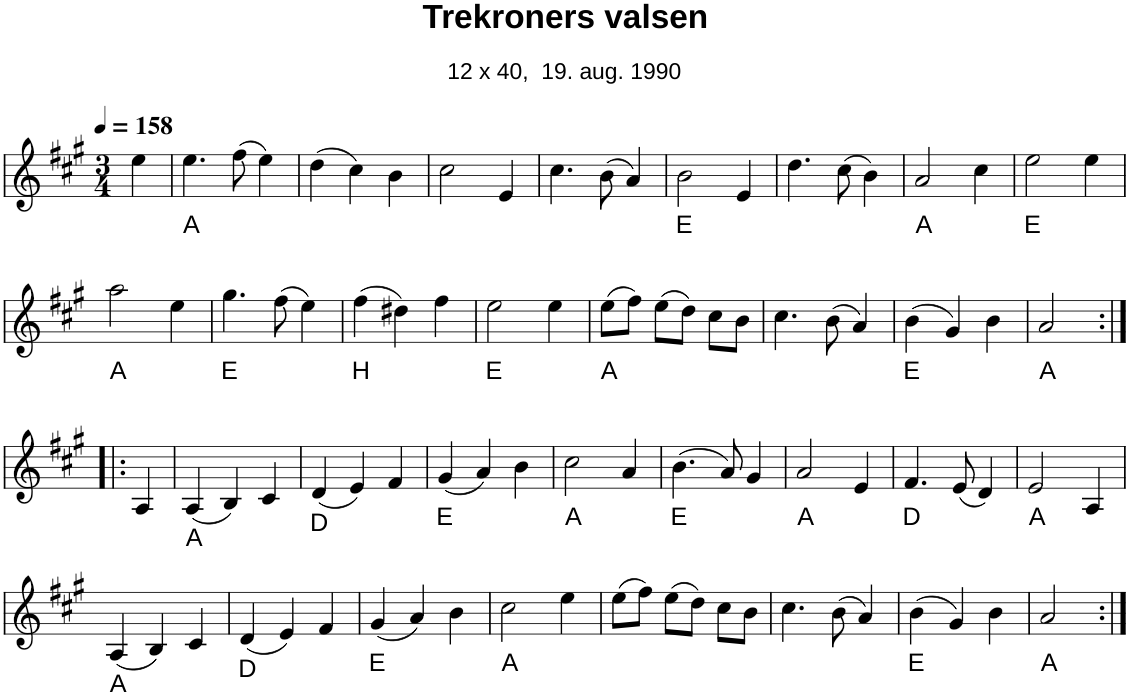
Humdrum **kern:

**kern	**harte
*part1	*part1
*staff1	*
*I"Piano	*
*I'Pno.	*
*clefG2	*
*k[f#c#g#]	*
*M3/4	*
*MM158	*
=1	=1
4ee\	.
=2	=2
4.ee\	A:maj
(8ff#\	.
4ee\)	.
=3	=3
(4dd\	.
4cc#\)	.
4b\	.
=4	=4
2cc#\	.
4e/	.
=5	=5
4.cc#\	.
(8b\	.
4a/)	.
=6	=6
2b\	E:maj
4e/	.
=7	=7
4.dd\	.
(8cc#\	.
4b\)	.
=8	=8
2a/	A:maj
4cc#\	.
=9	=9
2ee\	E:maj
4ee\	.
!!LO:LB:g=z
=10	=10
2aa\	A:maj
4ee\	.
=11	=11
4.gg#\	E:maj
(8ff#\	.
4ee\)	.
=12	=12
(4ff#\	B:maj
4dd#X\)	.
4ff#\	.
=13	=13
2ee\	E:maj
4ee\	.
=14	=14
(8ee\L	A:maj
8ff#\J)	.
(8ee\L	.
8dd\J)	.
8cc#\L	.
8b\J	.
=15	=15
4.cc#\	.
(8b\	.
4a/)	.
=16	=16
(4b\	E:maj
4g#/)	.
4b\	.
=17	=17
2a/	A:maj
!!LO:LB:g=z
=18:|!|:	=18:|!|:
4A/	.
=19	=19
(4A/	A:maj
4B/)	.
4c#/	.
=20	=20
(4d/	D:maj
4e/)	.
4f#/	.
=21	=21
(4g#/	E:maj
4a/)	.
4b\	.
=22	=22
2cc#\	A:maj
4a/	.
=23	=23
(4.b\	E:maj
8a/)	.
4g#/	.
=24	=24
2a/	A:maj
4e/	.
=25	=25
4.f#/	D:maj
(8e/	.
4d/)	.
=26	=26
2e/	A:maj
4A/	.
!!LO:LB:g=z
=27	=27
(4A/	A:maj
4B/)	.
4c#/	.
=28	=28
(4d/	D:maj
4e/)	.
4f#/	.
=29	=29
(4g#/	E:maj
4a/)	.
4b\	.
=30	=30
2cc#\	A:maj
4ee\	.
=31	=31
(8ee\L	.
8ff#\J)	.
(8ee\L	.
8dd\J)	.
8cc#\L	.
8b\J	.
=32	=32
4.cc#\	.
(8b\	.
4a/)	.
=33	=33
(4b\	E:maj
4g#/)	.
4b\	.
=34	=34
2a/	A:maj
=:|!	=:|!
*-	*-
